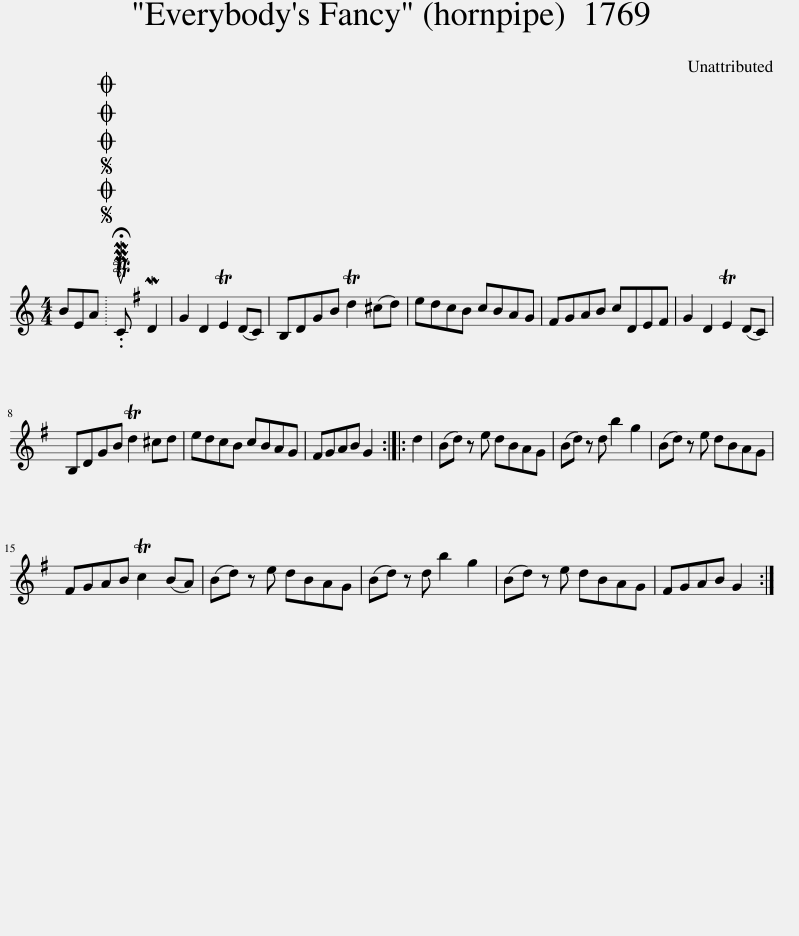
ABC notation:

X:1
L:1/8
M:4/4
I:linebreak $
K:C
V:1 treble
V:1
 BEA |SOSOOO .!fermata!PMTuC MD2 | G2 D2 TE2 (DC) | B,DGB Td2 (^cd) | edcB cBAG | %5
 ^FGAB cDEF | G2 D2 TE2 (DC) |$ B,DGB Td2 ^cd | edcB cBAG | ^FGAB G2 :: %10
 d2 | (Bd) z e dBAG | (Bd) z d b2 g2 | (Bd) z e dBAG |$ ^FGAB Tc2 (BA) | %15
 (Bd) z e dBAG | (Bd) z d b2 g2 | (Bd) z e dBAG | ^FGAB G2 :| %19
